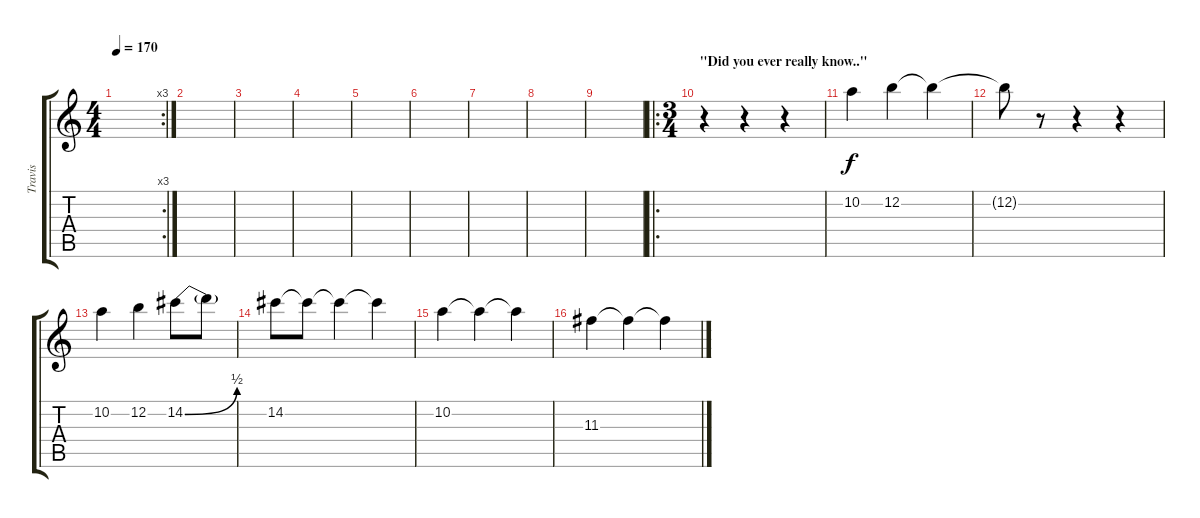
\track ("Travis" "Travis") {instrument overdrivenguitar}
\staff {score tabs}
\tuning (E4 B3 G3 D3 A2 E2) {hide}
\rc 3
\ts (4 4)
\tempo 170
\clef g2
\ks c
|
|
|
|
|
|
|
|
|
\ro
\ts (3 4)
\section ("" "\"Did you ever really know..\"")
r.4 r.4 r.4 |
10.2.4 12.2.4 12.2{t}.4 |
12.2{t}.8 r.8 r.4 r.4 |
10.2.4 12.2.4 14.2{be (bend 0 0 60 2)}.8 14.2{t}.8 |
14.2.8 14.2{t}.8 14.2{t}.4 14.2{t}.4 |
10.2.4 10.2{t}.4 10.2{t}.4 |
11.3.4 11.3{t}.4 11.3{t}.4
